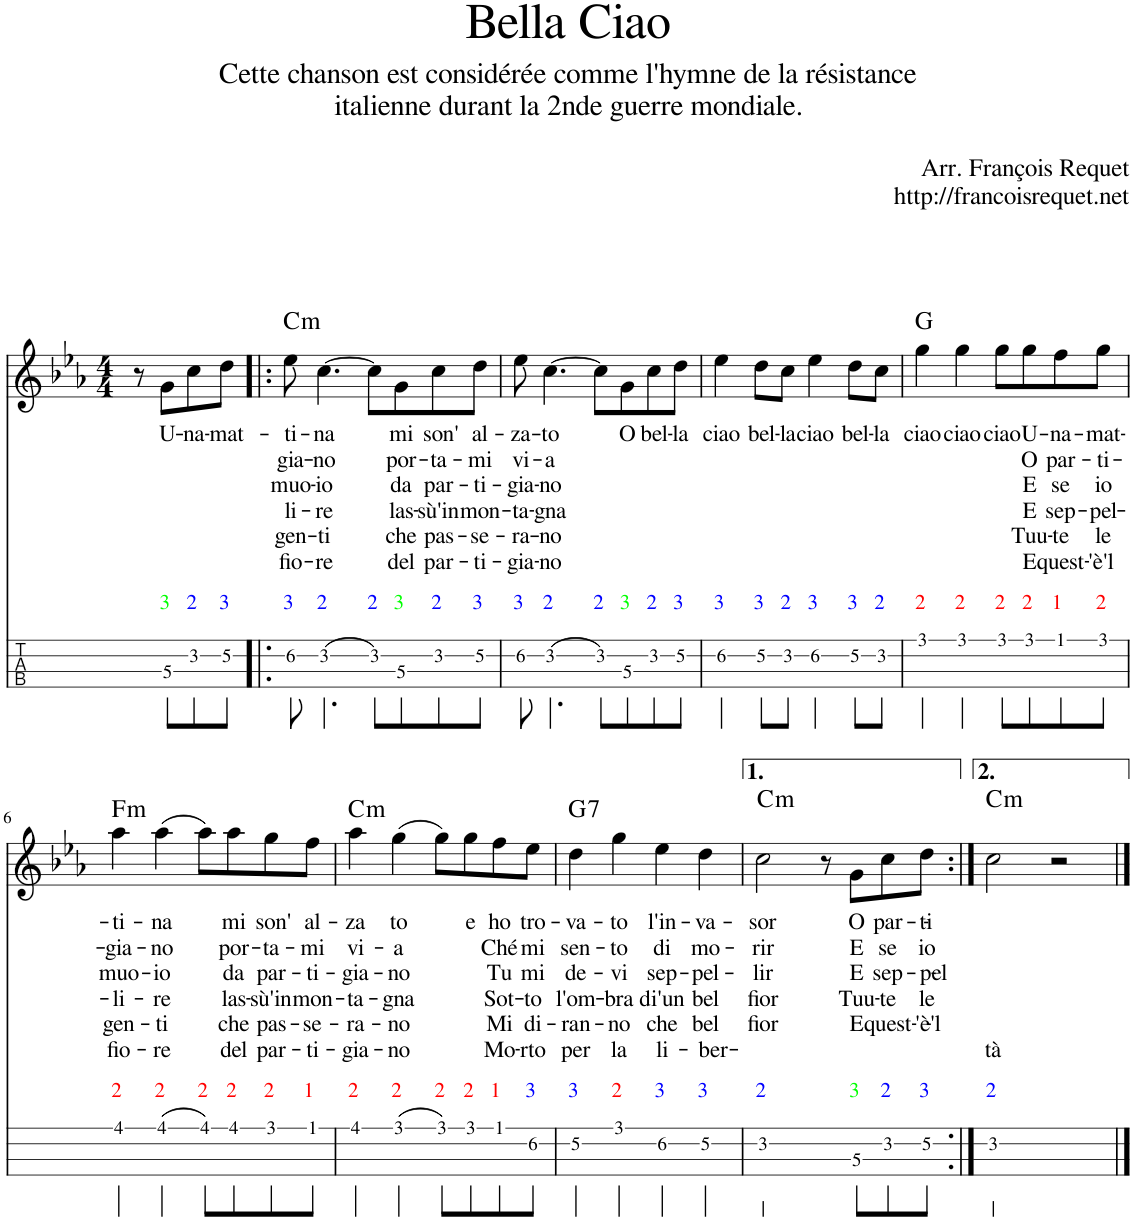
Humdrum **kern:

**kern	**kern	**text	**text	**text	**text	**text	**text	**harte
*part2	*part1	*part1	*part1	*part1	*part1	*part1	*part1	*part1
*staff2	*staff1	*staff1	*staff1	*staff1	*staff1	*staff1	*staff1	*
*I"Mandolin [Tablature]	*I"Piano	*	*	*	*	*	*	*
*	*I'Pno	*	*	*	*	*	*	*
*stria4	*	*	*	*	*	*	*	*
*	*clefG2	*	*	*	*	*	*	*
*k[b-e-a-]	*k[b-e-a-]	*	*	*	*	*	*	*
*M4/4	*M4/4	*	*	*	*	*	*	*
=1	=1	=1	=1	=1	=1	=1	=1	=1
8r	8r	.	.	.	.	.	.	.
!LO:TX:a:color=#00FF00:t=3	!	!	!	!	!	!	!	!
!	!	!LO:LY:b	!	!	!	!	!	!
8g\L	8g\L	U-	.	.	.	.	.	.
!LO:TX:a:color=#0000FF:t=2	!	!	!	!	!	!	!	!
!	!	!LO:LY:b	!	!	!	!	!	!
8cc\	8cc\	-na-	.	.	.	.	.	.
!LO:TX:a:color=#0000FF:t=3	!	!	!	!	!	!	!	!
!	!	!LO:LY:b	!	!	!	!	!	!
8dd\J	8dd\J	-mat-	.	.	.	.	.	.
=2!|:	=2!|:	=2!|:	=2!|:	=2!|:	=2!|:	=2!|:	=2!|:	=2!|:
!LO:TX:a:color=#0000FF:t=3	!	!	!	!	!	!	!	!
!	!	!LO:LY:b	!LO:LY:b	!LO:LY:b	!LO:LY:b	!LO:LY:b	!LO:LY:b	!LO:H:kt=m
8ee-\	8ee-\	-ti-	gia-	muo-	li-	gen-	fio-	C:min
!LO:TX:a:color=#0000FF:t=2	!	!	!	!	!	!	!	!
!	!	!LO:LY:b	!LO:LY:b	!LO:LY:b	!LO:LY:b	!LO:LY:b	!LO:LY:b	!
[4.cc\	[4.cc\	-na	-no	-io	-re	-ti	-re	.
!LO:TX:a:color=#0000FF:t=2	!	!	!	!	!	!	!	!
8cc\L]	8cc\L]	.	.	.	.	.	.	.
!LO:TX:a:color=#00FF00:t=3	!	!	!	!	!	!	!	!
!	!	!LO:LY:b	!LO:LY:b	!LO:LY:b	!LO:LY:b	!LO:LY:b	!LO:LY:b	!
8g\	8g\	mi	por-	da	las-	che	del	.
!LO:TX:a:color=#0000FF:t=2	!	!	!	!	!	!	!	!
!	!	!LO:LY:b	!LO:LY:b	!LO:LY:b	!LO:LY:b	!LO:LY:b	!LO:LY:b	!
8cc\	8cc\	son'	-ta-	par-	-sù'in	pas-	par-	.
!LO:TX:a:color=#0000FF:t=3	!	!	!	!	!	!	!	!
!	!	!LO:LY:b	!LO:LY:b	!LO:LY:b	!LO:LY:b	!LO:LY:b	!LO:LY:b	!
8dd\J	8dd\J	al-	-mi	-ti-	mon-	-se-	-ti-	.
=3	=3	=3	=3	=3	=3	=3	=3	=3
!LO:TX:a:color=#0000FF:t=3	!	!	!	!	!	!	!	!
!	!	!LO:LY:b	!LO:LY:b	!LO:LY:b	!LO:LY:b	!LO:LY:b	!LO:LY:b	!
8ee-\	8ee-\	-za-	vi-	-gia-	-ta-	-ra-	-gia-	.
!LO:TX:a:color=#0000FF:t=2	!	!	!	!	!	!	!	!
!	!	!LO:LY:b	!LO:LY:b	!LO:LY:b	!LO:LY:b	!LO:LY:b	!LO:LY:b	!
[4.cc\	[4.cc\	-to	-a	-no	-gna	-no	-no	.
!LO:TX:a:color=#0000FF:t=2	!	!	!	!	!	!	!	!
8cc\L]	8cc\L]	.	.	.	.	.	.	.
!LO:TX:a:color=#00FF00:t=3	!	!	!	!	!	!	!	!
!	!	!LO:LY:b	!	!	!	!	!	!
8g\	8g\	O	.	.	.	.	.	.
!LO:TX:a:color=#0000FF:t=2	!	!	!	!	!	!	!	!
!	!	!LO:LY:b	!	!	!	!	!	!
8cc\	8cc\	bel-	.	.	.	.	.	.
!LO:TX:a:color=#0000FF:t=3	!	!	!	!	!	!	!	!
!	!	!LO:LY:b	!	!	!	!	!	!
8dd\J	8dd\J	-la	.	.	.	.	.	.
=4	=4	=4	=4	=4	=4	=4	=4	=4
!LO:TX:a:color=#0000FF:t=3	!	!	!	!	!	!	!	!
!	!	!LO:LY:b	!	!	!	!	!	!
4ee-\	4ee-\	ciao	.	.	.	.	.	.
!LO:TX:a:color=#0000FF:t=3	!	!	!	!	!	!	!	!
!	!	!LO:LY:b	!	!	!	!	!	!
8dd\L	8dd\L	bel-	.	.	.	.	.	.
!LO:TX:a:color=#0000FF:t=2	!	!	!	!	!	!	!	!
!	!	!LO:LY:b	!	!	!	!	!	!
8cc\J	8cc\J	-la	.	.	.	.	.	.
!LO:TX:a:color=#0000FF:t=3	!	!	!	!	!	!	!	!
!	!	!LO:LY:b	!	!	!	!	!	!
4ee-\	4ee-\	ciao	.	.	.	.	.	.
!LO:TX:a:color=#0000FF:t=3	!	!	!	!	!	!	!	!
!	!	!LO:LY:b	!	!	!	!	!	!
8dd\L	8dd\L	bel-	.	.	.	.	.	.
!LO:TX:a:color=#0000FF:t=2	!	!	!	!	!	!	!	!
!	!	!LO:LY:b	!	!	!	!	!	!
8cc\J	8cc\J	-la	.	.	.	.	.	.
=5	=5	=5	=5	=5	=5	=5	=5	=5
!LO:TX:a:color=#FF0000:t=2	!	!	!	!	!	!	!	!
!	!	!LO:LY:b	!	!	!	!	!	!
4gg\	4gg\	ciao	.	.	.	.	.	G:maj
!LO:TX:a:color=#FF0000:t=2	!	!	!	!	!	!	!	!
!	!	!LO:LY:b	!	!	!	!	!	!
4gg\	4gg\	ciao	.	.	.	.	.	.
!LO:TX:a:color=#FF0000:t=2	!	!	!	!	!	!	!	!
!	!	!LO:LY:b	!	!	!	!	!	!
8gg\L	8gg\L	ciao	.	.	.	.	.	.
!LO:TX:a:color=#FF0000:t=2	!	!	!	!	!	!	!	!
!	!	!LO:LY:b	!LO:LY:b	!LO:LY:b	!LO:LY:b	!LO:LY:b	!LO:LY:b	!
8gg\	8gg\	U-	O	E	E	Tuu-	E	.
!LO:TX:a:color=#FF0000:t=1	!	!	!	!	!	!	!	!
!	!	!LO:LY:b	!LO:LY:b	!LO:LY:b	!LO:LY:b	!LO:LY:b	!LO:LY:b	!
8ff\	8ff\	-na-	par-	se	sep-	-te	quest-	.
!LO:TX:a:color=#FF0000:t=2	!	!	!	!	!	!	!	!
!	!	!LO:LY:b	!LO:LY:b	!LO:LY:b	!LO:LY:b	!LO:LY:b	!LO:LY:b	!
8gg\J	8gg\J	-mat-	-ti-	io	-pel-	le	-'è'l	.
!!LO:LB:g=z
=6	=6	=6	=6	=6	=6	=6	=6	=6
!LO:TX:a:color=#FF0000:t=2	!	!	!	!	!	!	!	!
!	!	!LO:LY:b	!LO:LY:b	!LO:LY:b	!LO:LY:b	!LO:LY:b	!LO:LY:b	!LO:H:kt=m
4aa-\	4aa-\	-ti-	-gia-	muo-	-li-	gen-	fio-	F:min
!LO:TX:a:color=#FF0000:t=2	!	!	!	!	!	!	!	!
!	!	!LO:LY:b	!LO:LY:b	!LO:LY:b	!LO:LY:b	!LO:LY:b	!LO:LY:b	!
(4aa-\	(4aa-\	-na	-no	-io	-re	-ti	-re	.
!LO:TX:a:color=#FF0000:t=2	!	!	!	!	!	!	!	!
8aa-\L)	8aa-\L)	.	.	.	.	.	.	.
!LO:TX:a:color=#FF0000:t=2	!	!	!	!	!	!	!	!
!	!	!LO:LY:b	!LO:LY:b	!LO:LY:b	!LO:LY:b	!LO:LY:b	!LO:LY:b	!
8aa-\	8aa-\	mi	por-	da	las-	che	del	.
!LO:TX:a:color=#FF0000:t=2	!	!	!	!	!	!	!	!
!	!	!LO:LY:b	!LO:LY:b	!LO:LY:b	!LO:LY:b	!LO:LY:b	!LO:LY:b	!
8gg\	8gg\	son'	-ta-	par-	-sù'in	pas-	par-	.
!LO:TX:a:color=#FF0000:t=1	!	!	!	!	!	!	!	!
!	!	!LO:LY:b	!LO:LY:b	!LO:LY:b	!LO:LY:b	!LO:LY:b	!LO:LY:b	!
8ff\J	8ff\J	al-	-mi	-ti-	mon-	-se-	-ti-	.
=7	=7	=7	=7	=7	=7	=7	=7	=7
!LO:TX:a:color=#FF0000:t=2	!	!	!	!	!	!	!	!
!	!	!LO:LY:b	!LO:LY:b	!LO:LY:b	!LO:LY:b	!LO:LY:b	!LO:LY:b	!LO:H:kt=m
4aa-\	4aa-\	-za	vi-	-gia-	-ta-	-ra-	-gia-	C:min
!LO:TX:a:color=#FF0000:t=2	!	!	!	!	!	!	!	!
!	!	!LO:LY:b	!LO:LY:b	!LO:LY:b	!LO:LY:b	!LO:LY:b	!LO:LY:b	!
(4gg\	(4gg\	to	-a	-no	-gna	-no	-no	.
!LO:TX:a:color=#FF0000:t=2	!	!	!	!	!	!	!	!
8gg\L)	8gg\L)	.	.	.	.	.	.	.
!LO:TX:a:color=#FF0000:t=2	!	!	!	!	!	!	!	!
!	!	!LO:LY:b	!	!	!	!	!	!
8gg\	8gg\	e	.	.	.	.	.	.
!LO:TX:a:color=#FF0000:t=1	!	!	!	!	!	!	!	!
!	!	!LO:LY:b	!LO:LY:b	!LO:LY:b	!LO:LY:b	!LO:LY:b	!LO:LY:b	!
8ff\	8ff\	ho	Ché	Tu	Sot-	Mi	Mo-	.
!LO:TX:a:color=#0000FF:t=3	!	!	!	!	!	!	!	!
!	!	!LO:LY:b	!LO:LY:b	!LO:LY:b	!LO:LY:b	!LO:LY:b	!LO:LY:b	!
8ee-\J	8ee-\J	tro-	mi	mi	-to	di-	-rto	.
=8	=8	=8	=8	=8	=8	=8	=8	=8
!LO:TX:a:color=#0000FF:t=3	!	!	!	!	!	!	!	!
!	!	!LO:LY:b	!LO:LY:b	!LO:LY:b	!LO:LY:b	!LO:LY:b	!LO:LY:b	!LO:H:kt=7
4dd\	4dd\	-va-	sen-	de-	l'om-	-ran-	per	G:7
!LO:TX:a:color=#FF0000:t=2	!	!	!	!	!	!	!	!
!	!	!LO:LY:b	!LO:LY:b	!LO:LY:b	!LO:LY:b	!LO:LY:b	!LO:LY:b	!
4gg\	4gg\	-to	-to	-vi	-bra	-no	la	.
!LO:TX:a:color=#0000FF:t=3	!	!	!	!	!	!	!	!
!	!	!LO:LY:b	!LO:LY:b	!LO:LY:b	!LO:LY:b	!LO:LY:b	!LO:LY:b	!
4ee-\	4ee-\	l'in-	di	sep-	di'un	che	li-	.
!LO:TX:a:color=#0000FF:t=3	!	!	!	!	!	!	!	!
!	!	!LO:LY:b	!LO:LY:b	!LO:LY:b	!LO:LY:b	!LO:LY:b	!LO:LY:b	!
4dd\	4dd\	-va-	mo-	-pel-	bel	bel	-ber-	.
=9	=9	=9	=9	=9	=9	=9	=9	=9
!LO:TX:a:color=#0000FF:t=2	!	!	!	!	!	!	!	!
!	!	!LO:LY:b	!LO:LY:b	!LO:LY:b	!LO:LY:b	!LO:LY:b	!	!LO:H:kt=m
2cc\	2cc\	-sor	-rir	-lir	fior	fior	.	C:min
8r	8r	.	.	.	.	.	.	.
!LO:TX:a:color=#00FF00:t=3	!	!	!	!	!	!	!	!
!	!	!LO:LY:b	!LO:LY:b	!LO:LY:b	!LO:LY:b	!LO:LY:b	!	!
8g\L	8g\L	O	E	E	Tuu-	E	.	.
!LO:TX:a:color=#0000FF:t=2	!	!	!	!	!	!	!	!
!	!	!LO:LY:b	!LO:LY:b	!LO:LY:b	!LO:LY:b	!LO:LY:b	!	!
8cc\	8cc\	par-	se	sep-	-te	quest-	.	.
!LO:TX:a:color=#0000FF:t=3	!	!	!	!	!	!	!	!
!	!	!LO:LY:b	!LO:LY:b	!LO:LY:b	!LO:LY:b	!LO:LY:b	!	!
8dd\J	8dd\J	-ti-	io	-pel-	le	-'è'l-	.	.
=10:|!	=10:|!	=10:|!	=10:|!	=10:|!	=10:|!	=10:|!	=10:|!	=10:|!
!LO:TX:a:color=#0000FF:t=2	!	!	!	!	!	!	!	!
!	!	!	!	!	!	!	!LO:LY:b	!LO:H:kt=m
2cc\	2cc\	.	.	.	.	.	-tà	C:min
2r	2r	.	.	.	.	.	.	.
==	==	==	==	==	==	==	==	==
*-	*-	*-	*-	*-	*-	*-	*-	*-
